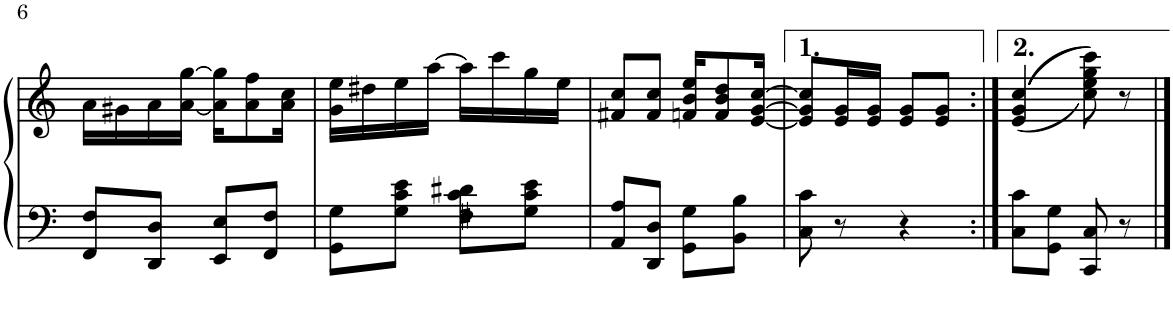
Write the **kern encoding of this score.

**kern	**kern
*part1	*part1
*staff2	*staff1
*I"Piano	*
*I'Pno	*
!!LO:PB:g=z
*clefF4	*clefG2
*k[]	*k[]
*M2/4	*M2/4
=100	=100
8FF/ 8F/L	16a\LL
.	16g#X\
8DD/ 8D/J	16a\
.	[<16a\ [16gg\JJ
8EE/ 8E/L	16a\] 16gg\]KL
.	8a\ 8ff\
8FF/ 8F/J	.
.	16a\ 16cc\Jk
=101	=101
8GG\ 8G\L	16g\ 16ee\LL
.	16dd#X\
8G\ 8c\ 8e\J	16ee\
.	[16aa\JJ
8F#X\ 8c\ 8d#X\L	16aa\LL]
.	16ccc\
8G\ 8c\ 8e\J	16gg\
.	16ee\JJ
=102	=102
8AA/ 8A/L	8f#X/ 8cc/L
8DD/ 8D/J	8f#/ 8cc/J
8GG\ 8G\L	16fn/ 16b/ 16ee/KL
.	8f/ 8b/ 8dd/
8BB\ 8B\J	.
.	[16e/ [>16g/ [>16cc/Jk
=103	=103
8C\ 8c\	8e/] 8g/] 8cc/]L
8r	16e/ 16g/L
.	16e/ 16g/JJ
4r	8e/ 8g/L
.	8e/ 8g/J
=103X4:|!	=103X4:|!
8C\ 8c\L	(>((<4e/ 4g/ 4cc/
8GG\ 8G\J	.
8CC/ 8C/	8cc\ 8ee\ 8gg\ 8ccc\)))
8r	8r
==	==
*-	*-
